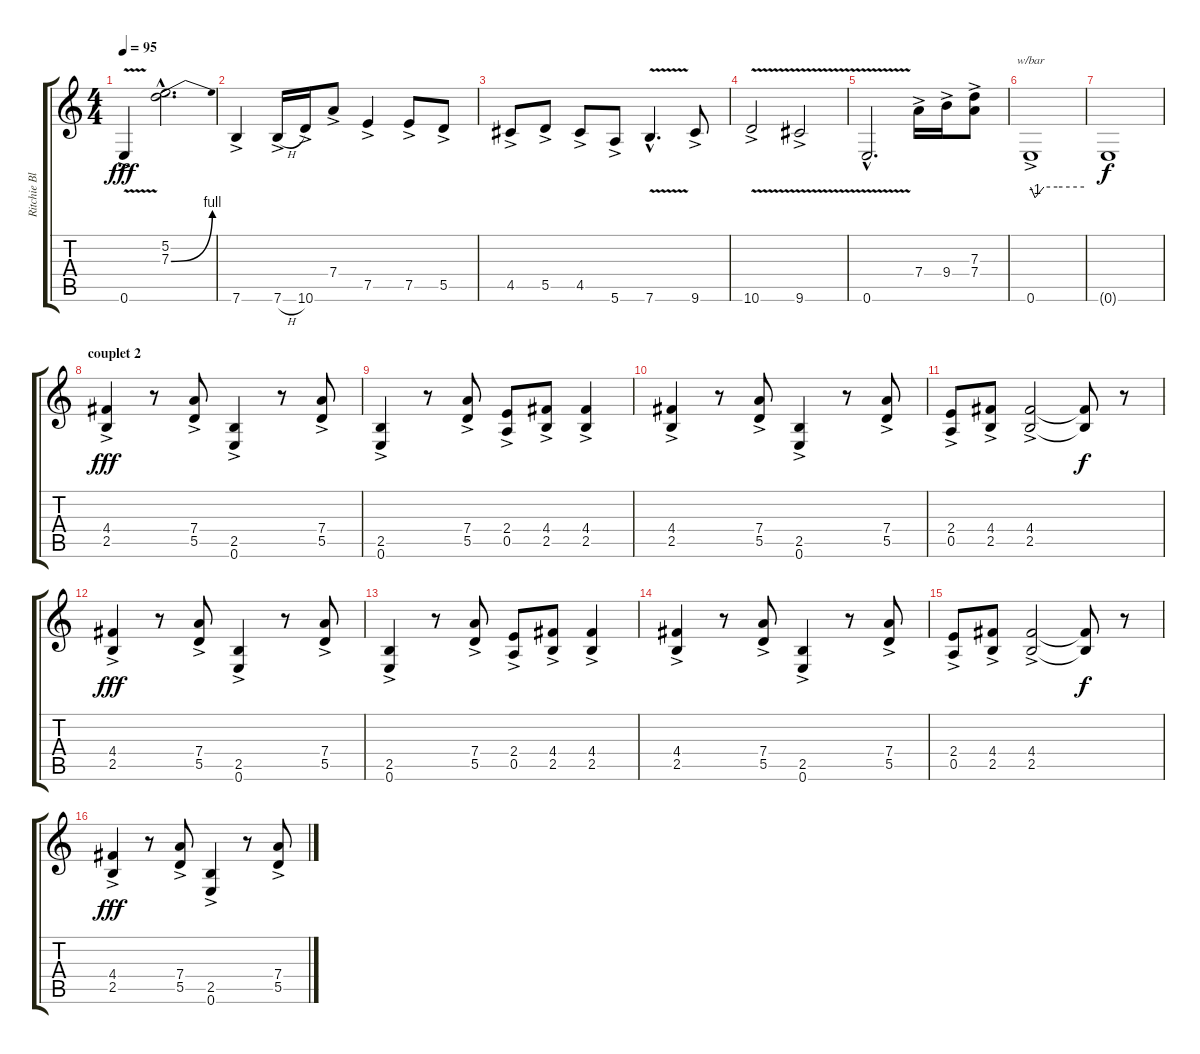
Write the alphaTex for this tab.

\track ("Ritchie Blackmore 1" "Ritchie Bl") {instrument distortionguitar}
\staff {score tabs}
\tuning (E4 B3 G3 D3 A2 E2) {hide}
\ts (4 4)
\tempo 95
\clef g2
\ks c
0.6{v ac}.4{dy fff volume 16 instrument distortionguitar} (5.2{hac} 7.3{be (bend 0 0 60 4) hac}).2{d} |
7.6{ac}.4 7.6{h ac}.16 10.6{ac}.16 7.4{ac}.8 7.5{ac}.4 7.5{ac}.8 5.5{ac}.8 |
4.5{ac}.8 5.5{ac}.8 4.5{ac}.8 5.6{ac}.8 7.6{v hac}.4{d} 9.6{ac}.8 |
10.6{v ac}.2 9.6{v ac}.2 |
0.6{v hac}.2{d volume 16 instrument distortionguitar} 7.4{ac}.16 9.4{ac}.16 (7.3{ac} 7.4{ac}).8 |
0.6{ac}.1{tbe (custom default 0 0 5 -4 15 0 30 0 60 0)} |
0.6{t}.1{dy f} |
\section ("" "couplet 2")
(4.4{ac} 2.5{ac}).4{dy fff} r.8 (7.4{ac} 5.5{ac}).8 (2.5{ac} 0.6{ac}).4 r.8 (7.4{ac} 5.5{ac}).8 |
(2.5{ac} 0.6{ac}).4 r.8 (7.4{ac} 5.5{ac}).8 (2.4{ac} 0.5{ac}).8 (4.4{ac} 2.5{ac}).8 (4.4{ac} 2.5{ac}).4 |
(4.4{ac} 2.5{ac}).4 r.8 (7.4{ac} 5.5{ac}).8 (2.5{ac} 0.6{ac}).4 r.8 (7.4{ac} 5.5{ac}).8 |
(2.4{ac} 0.5{ac}).8 (4.4{ac} 2.5{ac}).8 (4.4{ac} 2.5{ac}).2 (4.4{t} 2.5{t}).8{dy f} r.8 |
(4.4{ac} 2.5{ac}).4{dy fff} r.8 (7.4{ac} 5.5{ac}).8 (2.5{ac} 0.6{ac}).4 r.8 (7.4{ac} 5.5{ac}).8 |
(2.5{ac} 0.6{ac}).4 r.8 (7.4{ac} 5.5{ac}).8 (2.4{ac} 0.5{ac}).8 (4.4{ac} 2.5{ac}).8 (4.4{ac} 2.5{ac}).4 |
(4.4{ac} 2.5{ac}).4 r.8 (7.4{ac} 5.5{ac}).8 (2.5{ac} 0.6{ac}).4 r.8 (7.4{ac} 5.5{ac}).8 |
(2.4{ac} 0.5{ac}).8 (4.4{ac} 2.5{ac}).8 (4.4{ac} 2.5{ac}).2 (4.4{t} 2.5{t}).8{dy f} r.8 |
(4.4{ac} 2.5{ac}).4{dy fff} r.8 (7.4{ac} 5.5{ac}).8 (2.5{ac} 0.6{ac}).4 r.8 (7.4{ac} 5.5{ac}).8
